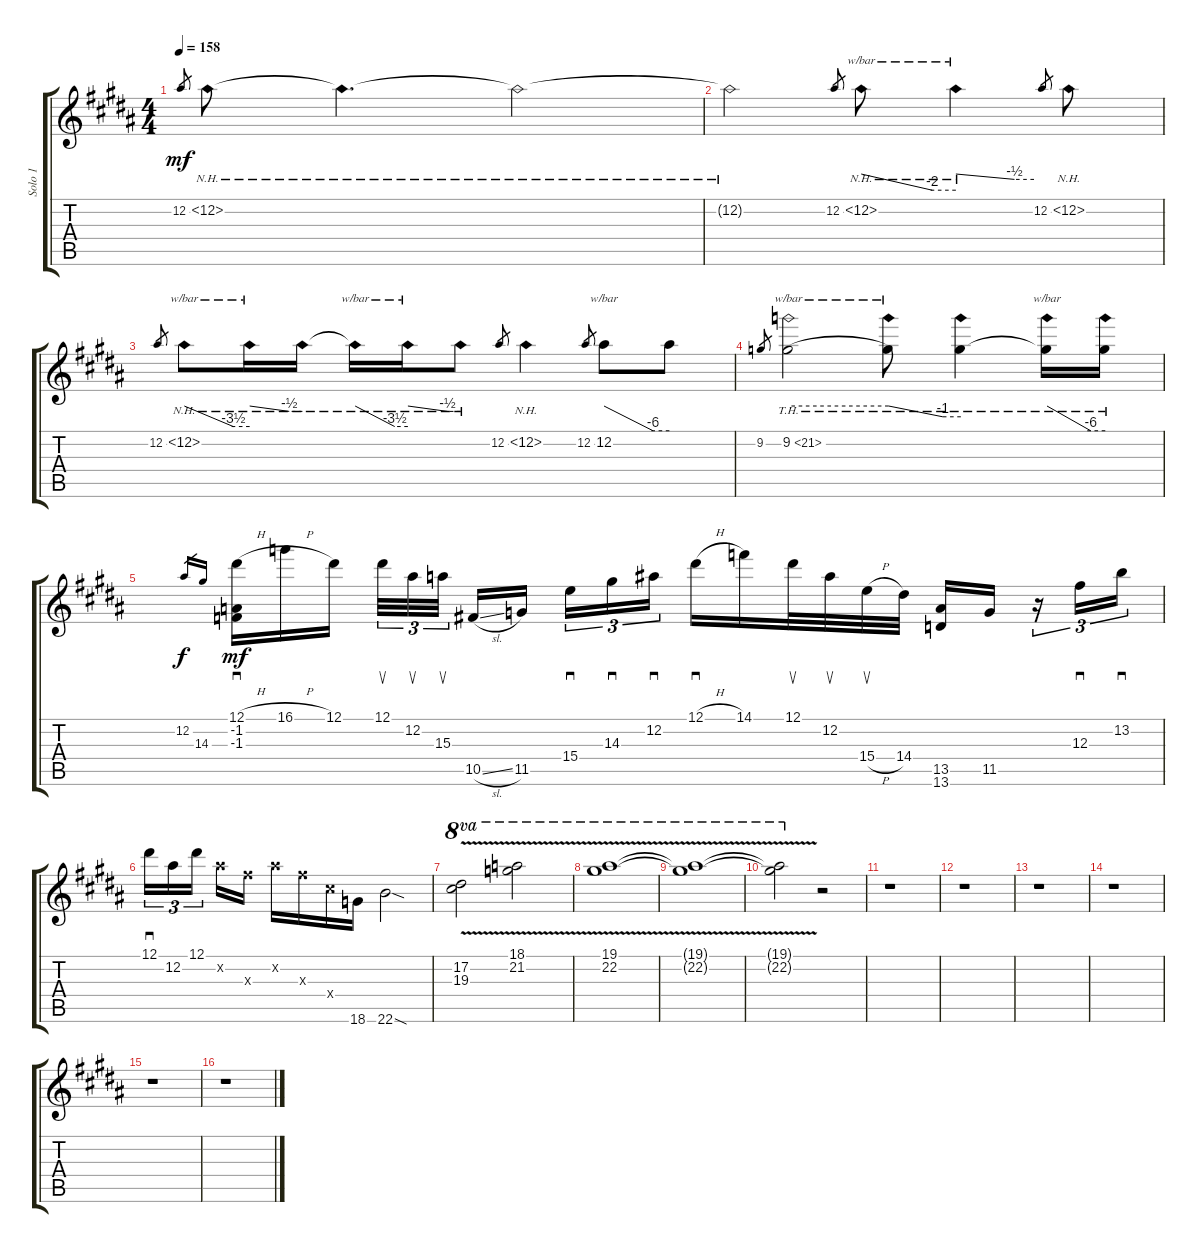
\track ("Solo 1" "Solo 1") {instrument distortionguitar}
\staff {score tabs}
\tuning (Eb4 Bb3 Gb3 Db3 Ab2 Db2) {hide}
\ts (4 4)
\tempo 158
\clef g2
\ks g#minor
12.2.8{gr dy mf} 12.2{nh}.8 12.2{nh t}.4{d} 12.2{nh t}.2 |
\ks b
12.2{nh t}.2 12.2.8{gr} 12.2{nh}.8{tbe (custom default 0 0 45 -8 60 -8)} 12.2{nh t}.4{tbe (custom default 0 0 45 -2 60 -2)} 12.2.8{gr} 12.2{nh}.8 |
\ks g#minor
12.2.8{gr} 12.2{nh}.8{tbe (custom default 0 0 45 -14 60 -14)} 12.2{nh t}.16{tbe (custom default 0 0 45 -2 60 -2)} 12.2{nh t}.16 12.2{nh t}.16{tbe (custom default 0 0 45 -14 60 -14)} 12.2{nh t}.16{tbe (custom default 0 0 45 -2 60 -2)} 12.2{nh t}.8 12.2.8{gr} 12.2{nh}.4 12.2.8{gr} 12.2.8{tbe (custom default 0 0 45 -24 60 -24)} 12.2{t}.8 |
9.2.8{gr} 9.2{th 12}.2{tbe (hold default 0 0 60 0)} 9.2{th 12 t}.8{tbe (custom default 0 0 45 -4 60 -4)} 9.2{th 12 t}.4 9.2{th 12 t}.16{tbe (custom default 0 0 45 -24 60 -24)} 9.2{th 12 t}.16 |
\ks b
12.2.16{gr dy f} 14.3.16{gr} (12.1{h} -1.2 -1.3).16{sd dy mf} 16.1{h}.16 12.1.16{beam splitsecondary} 12.1.32{su tu (3 2)} 12.2.32{su tu (3 2)} 15.3.32{su tu (3 2)} 10.5{sl}.16 11.5.16{beam splitsecondary} 15.4.16{sd tu (3 2)} 14.3.16{sd tu (3 2)} 12.2.16{sd tu (3 2)} 12.1{h}.16{sd} 14.1.16 12.1.32{su} 12.2.32{su} 15.4{h}.32{su} 14.4.32 (13.5 13.6).16 11.5.16 r.16{tu (3 2)} 12.3.16{sd tu (3 2)} 13.2.16{sd tu (3 2)} |
\ks g#minor
12.1.16{sd tu (3 2)} 12.2.16{tu (3 2)} 12.1.16{tu (3 2) beam splitsecondary} 12.2{x}.16 12.3{x}.16 12.2{x}.16 12.3{x}.16 12.4{x}.16 18.6.16 22.6{sod}.2 |
(17.2{v} 19.3{v}).2{ot 8va} (18.1{v} 21.2{v}).2{ot 8va} |
\ks b
(19.1{v} 22.2{v}).1{ot 8va} |
\ks g#minor
(19.1{v t} 22.2{v t}).1{ot 8va} |
(19.1{v t} 22.2{v t}).2{ot 8va} r.2 |
\ks b
r.1 |
\ks g#minor
r.1 |
\ks b
r.1 |
\ks g#minor
r.1 |
r.1 |
\ks b
r.1
